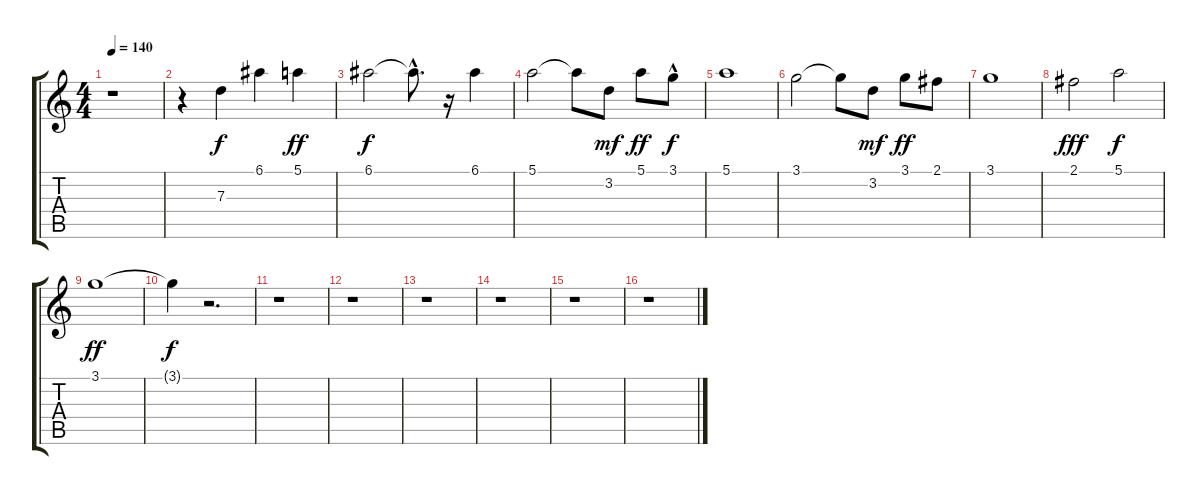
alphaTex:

\track "" {instrument electricbassfinger}
\staff {score tabs}
\tuning (E4 B3 G3 D3 A2 E2) {hide}
\ts (4 4)
\tempo 140
\clef g2
\ks c
r.1{dy f instrument electricbassfinger} |
r.4 7.3.4 6.1.4 5.1.4{dy ff} |
6.1.2{dy f} 6.1{hac t}.8{d} r.16 6.1.4 |
5.1.2 5.1{t}.8 3.2.8{dy mf} 5.1.8{dy ff} 3.1{hac}.8{dy f} |
5.1.1 |
3.1.2 3.1{t}.8 3.2.8{dy mf} 3.1.8{dy ff} 2.1.8 |
3.1.1 |
2.1.2{dy fff} 5.1.2{dy f} |
3.1.1{dy ff} |
3.1{t}.4{dy f} r.2{d} |
r.1 |
r.1 |
r.1 |
r.1 |
r.1 |
r.1
